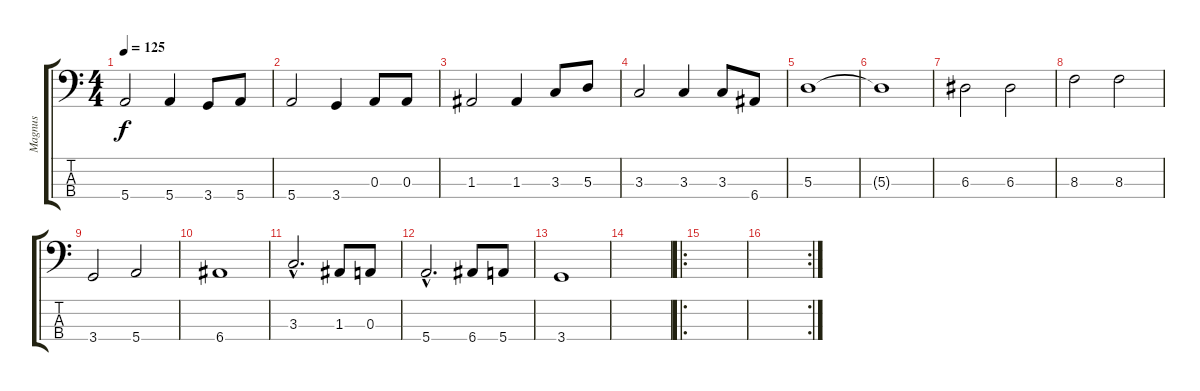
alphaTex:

\track ("Magnus" "Magnus") {instrument electricbassfinger}
\staff {score tabs}
\tuning (G2 D2 A1 E1) {hide}
\ts (4 4)
\tempo 125
\clef f4
\ks c
5.4.2{dy f} 5.4.4 3.4.8 5.4.8 |
5.4.2 3.4.4 0.3.8 0.3.8 |
1.3.2 1.3.4 3.3.8 5.3.8 |
3.3.2 3.3.4 3.3.8 6.4.8 |
5.3.1 |
5.3{t}.1 |
6.3.2 6.3.2 |
8.3.2 8.3.2 |
3.4.2 5.4.2 |
6.4.1 |
3.3{hac}.2{d} 1.3.8 0.3.8 |
5.4{hac}.2{d} 6.4.8 5.4.8 |
3.4.1 |
|
\ro
|
\rc 2
